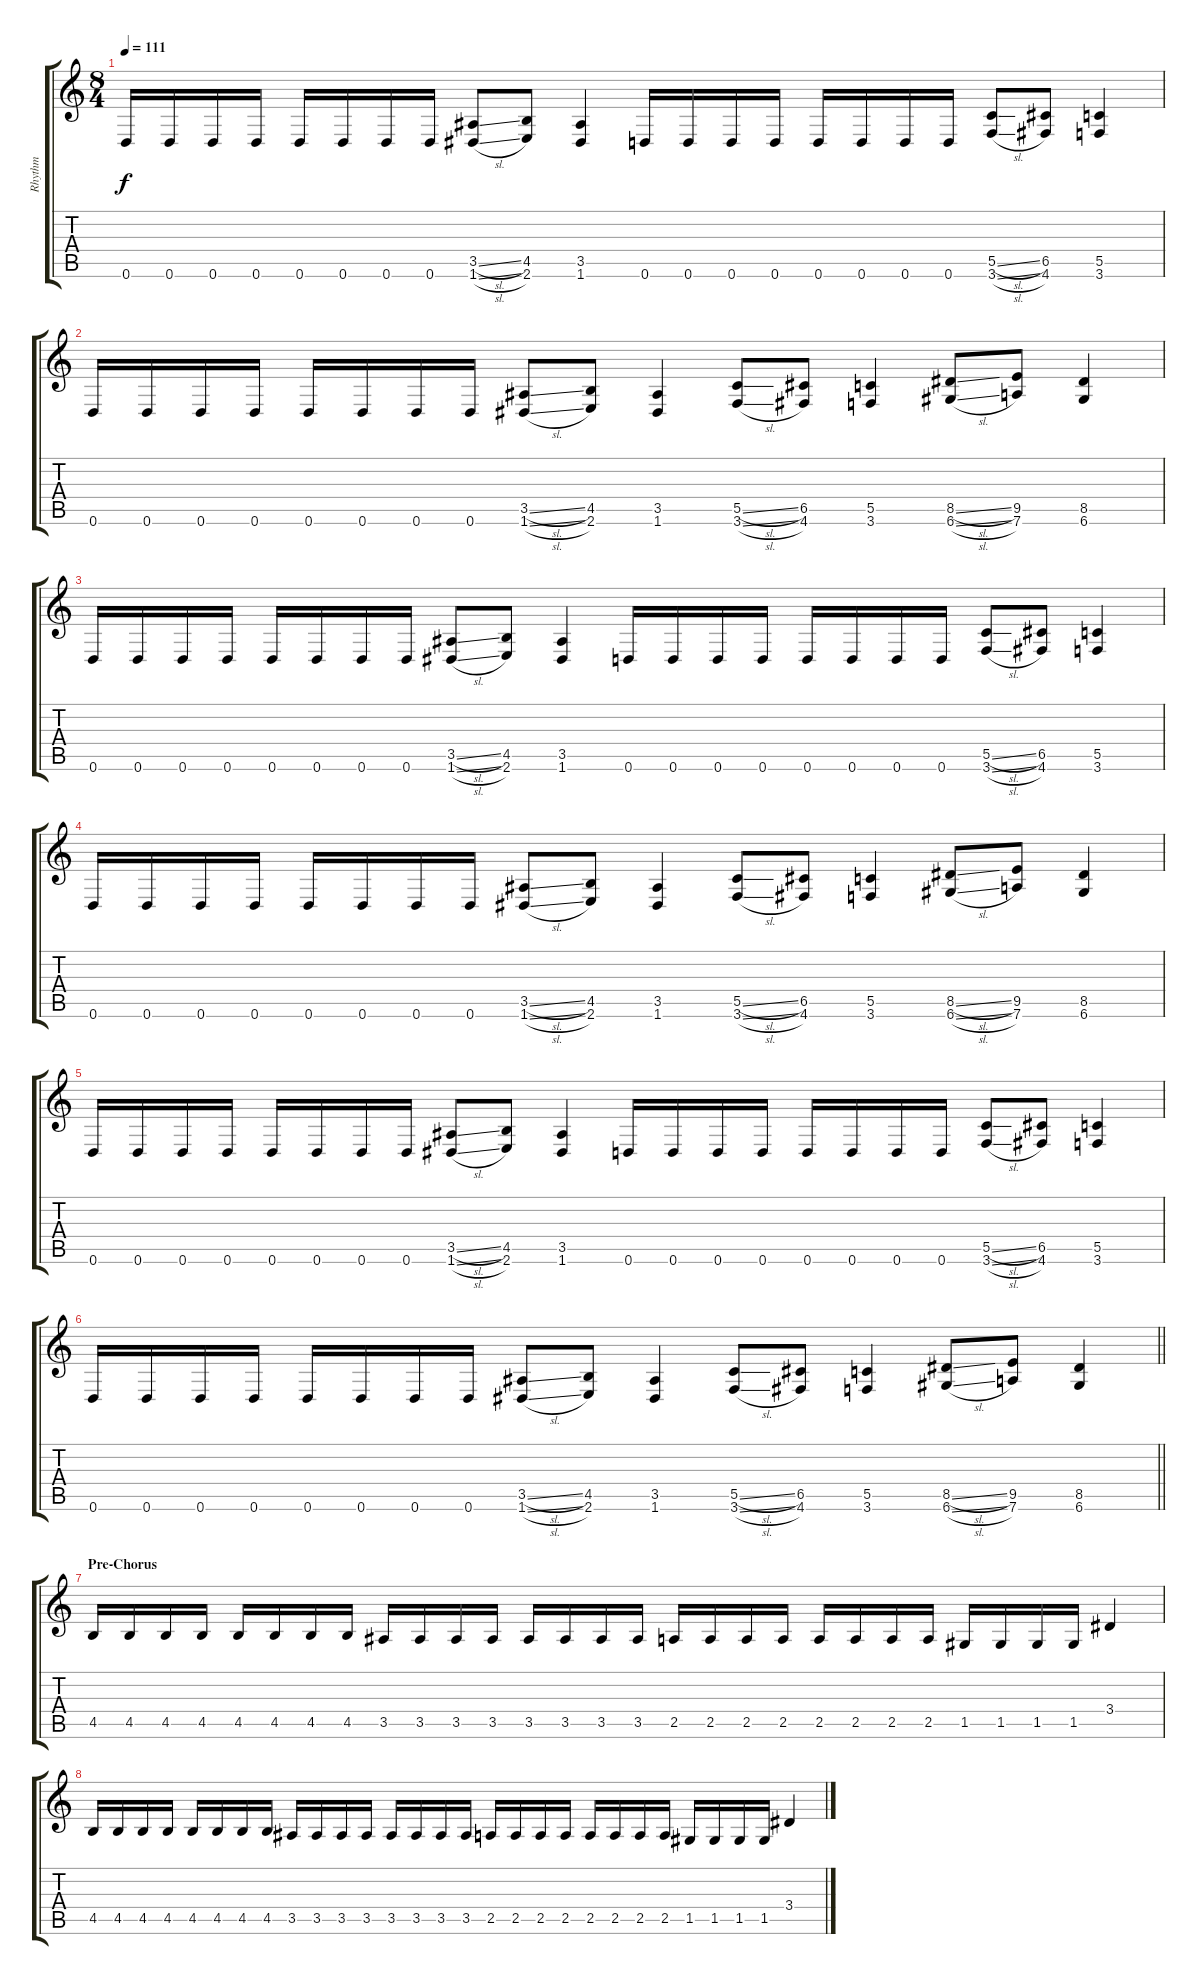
\track ("Rhythm" "Rhythm") {instrument distortionguitar}
\staff {score tabs}
\tuning (D4 A3 F3 C3 G2 D2) {hide}
\ts (8 4)
\tempo 111
\clef g2
\ks c
0.6.16{dy f} 0.6.16 0.6.16 0.6.16 0.6.16 0.6.16 0.6.16 0.6.16 (3.5{sl} 1.6{sl}).8 (4.5 2.6).8 (3.5 1.6).4 0.6.16 0.6.16 0.6.16 0.6.16 0.6.16 0.6.16 0.6.16 0.6.16 (5.5{sl} 3.6{sl}).8 (6.5 4.6).8 (5.5 3.6).4 |
0.6.16 0.6.16 0.6.16 0.6.16 0.6.16 0.6.16 0.6.16 0.6.16 (3.5{sl} 1.6{sl}).8 (4.5 2.6).8 (3.5 1.6).4 (5.5{sl} 3.6{sl}).8 (6.5 4.6).8 (5.5 3.6).4 (8.5{sl} 6.6{sl}).8 (9.5 7.6).8 (8.5 6.6).4 |
0.6.16 0.6.16 0.6.16 0.6.16 0.6.16 0.6.16 0.6.16 0.6.16 (3.5{sl} 1.6{sl}).8 (4.5 2.6).8 (3.5 1.6).4 0.6.16 0.6.16 0.6.16 0.6.16 0.6.16 0.6.16 0.6.16 0.6.16 (5.5{sl} 3.6{sl}).8 (6.5 4.6).8 (5.5 3.6).4 |
0.6.16 0.6.16 0.6.16 0.6.16 0.6.16 0.6.16 0.6.16 0.6.16 (3.5{sl} 1.6{sl}).8 (4.5 2.6).8 (3.5 1.6).4 (5.5{sl} 3.6{sl}).8 (6.5 4.6).8 (5.5 3.6).4 (8.5{sl} 6.6{sl}).8 (9.5 7.6).8 (8.5 6.6).4 |
0.6.16 0.6.16 0.6.16 0.6.16 0.6.16 0.6.16 0.6.16 0.6.16 (3.5{sl} 1.6{sl}).8 (4.5 2.6).8 (3.5 1.6).4 0.6.16 0.6.16 0.6.16 0.6.16 0.6.16 0.6.16 0.6.16 0.6.16 (5.5{sl} 3.6{sl}).8 (6.5 4.6).8 (5.5 3.6).4 |
\barLineRight lightlight
0.6.16 0.6.16 0.6.16 0.6.16 0.6.16 0.6.16 0.6.16 0.6.16 (3.5{sl} 1.6{sl}).8 (4.5 2.6).8 (3.5 1.6).4 (5.5{sl} 3.6{sl}).8 (6.5 4.6).8 (5.5 3.6).4 (8.5{sl} 6.6{sl}).8 (9.5 7.6).8 (8.5 6.6).4 |
\section ("" "Pre-Chorus")
4.5.16 4.5.16 4.5.16 4.5.16 4.5.16 4.5.16 4.5.16 4.5.16 3.5.16 3.5.16 3.5.16 3.5.16 3.5.16 3.5.16 3.5.16 3.5.16 2.5.16 2.5.16 2.5.16 2.5.16 2.5.16 2.5.16 2.5.16 2.5.16 1.5.16 1.5.16 1.5.16 1.5.16 3.4.4 |
4.5.16 4.5.16 4.5.16 4.5.16 4.5.16 4.5.16 4.5.16 4.5.16 3.5.16 3.5.16 3.5.16 3.5.16 3.5.16 3.5.16 3.5.16 3.5.16 2.5.16 2.5.16 2.5.16 2.5.16 2.5.16 2.5.16 2.5.16 2.5.16 1.5.16 1.5.16 1.5.16 1.5.16 3.4.4
